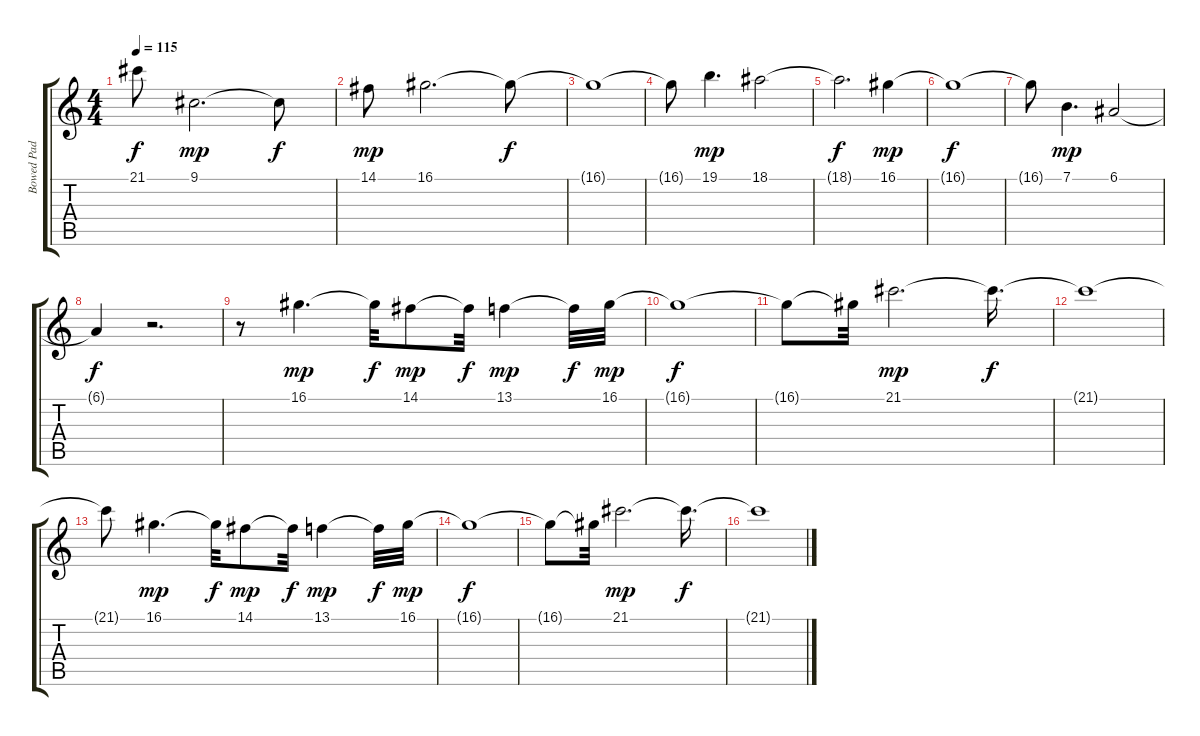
\track ("Bowed Pad (echo)" "Bowed Pad ") {instrument pad5bowed}
\staff {score tabs}
\tuning (E4 B3 G3 D3 A2 E2) {hide}
\ts (4 4)
\tempo 115
\clef g2
\ks c
21.1{t}.8{dy f} 9.1.2{d dy mp} 9.1{t}.8{dy f} |
14.1.8{dy mp} 16.1.2{d} 16.1{t}.8{dy f} |
16.1{t}.1 |
16.1{t}.8 19.1.4{d dy mp} 18.1.2 |
18.1{t}.2{d dy f} 16.1.4{dy mp} |
16.1{t}.1{dy f} |
16.1{t}.8 7.1.4{d dy mp} 6.1.2 |
6.1{t}.4{dy f} r.2{d} |
r.8 16.1.4{d dy mp} 16.1{t}.32{dy f} 14.1.8{dy mp} 14.1{t}.32{dy f} 13.1.4{dy mp} 13.1{t}.32{dy f} 16.1.32{dy mp} |
16.1{t}.1{dy f} |
16.1{t}.8 16.1{t}.32 21.1.2{d dy mp} 21.1{t}.16{d dy f} |
21.1{t}.1 |
21.1{t}.8 16.1.4{d dy mp} 16.1{t}.32{dy f} 14.1.8{dy mp} 14.1{t}.32{dy f} 13.1.4{dy mp} 13.1{t}.32{dy f} 16.1.32{dy mp} |
16.1{t}.1{dy f} |
16.1{t}.8 16.1{t}.32 21.1.2{d dy mp} 21.1{t}.16{d dy f} |
21.1{t}.1
